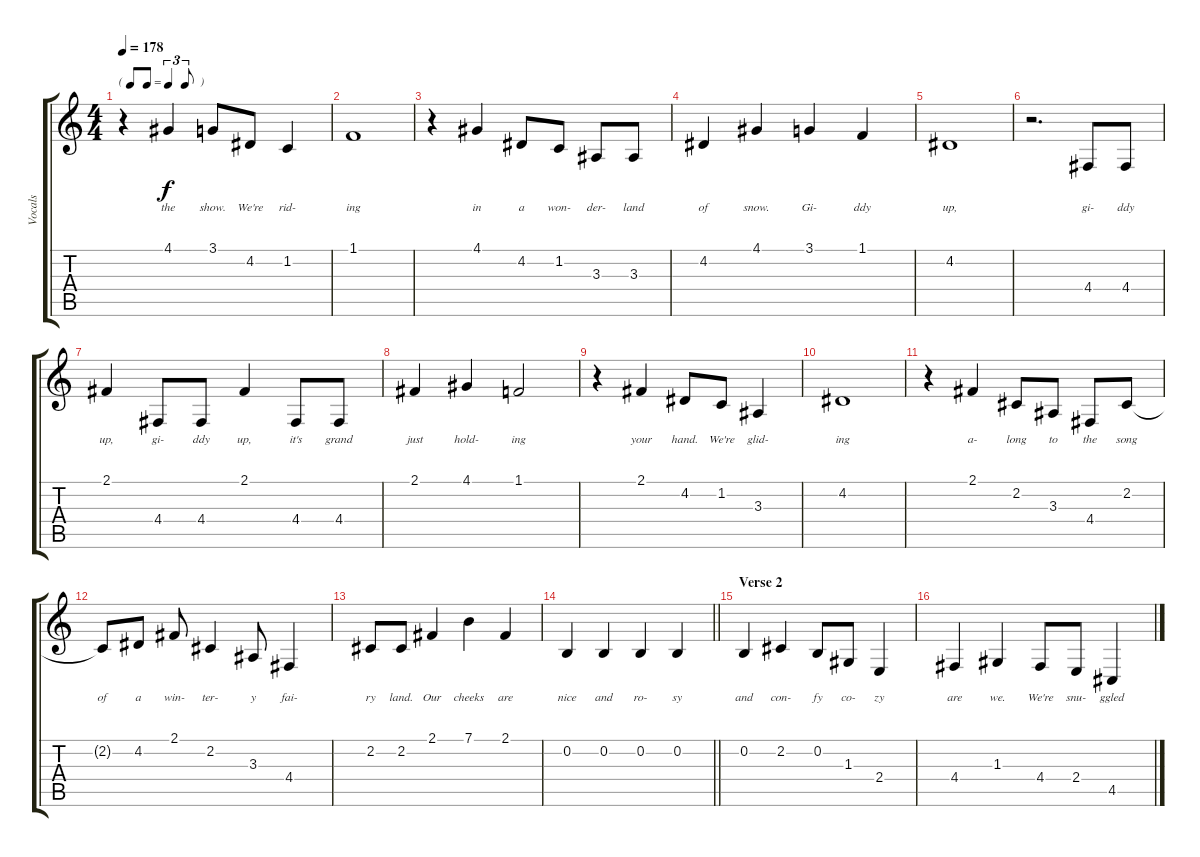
\track ("Vocals" "Vocals") {instrument tenorsax}
\staff {score tabs}
\tuning (E4 B3 G3 D3 A2 E2) {hide}
\ts (4 4)
\tf triplet8th
\tempo 178
\clef g2
\ks c
r.4{dy f} 4.1.4{lyrics (0 "the") lyrics (1 "") lyrics (2 "") lyrics (3 "") lyrics (4 "")} 3.1.8{lyrics (0 "show.") lyrics (1 "") lyrics (2 "") lyrics (3 "") lyrics (4 "")} 4.2.8{lyrics (0 "We're") lyrics (1 "") lyrics (2 "") lyrics (3 "") lyrics (4 "")} 1.2.4{lyrics (0 "rid-") lyrics (1 "") lyrics (2 "") lyrics (3 "") lyrics (4 "")} |
1.1.1{lyrics (0 "ing") lyrics (1 "") lyrics (2 "") lyrics (3 "") lyrics (4 "")} |
r.4 4.1.4{lyrics (0 "in") lyrics (1 "") lyrics (2 "") lyrics (3 "") lyrics (4 "")} 4.2.8{lyrics (0 "a") lyrics (1 "") lyrics (2 "") lyrics (3 "") lyrics (4 "")} 1.2.8{lyrics (0 "won-") lyrics (1 "") lyrics (2 "") lyrics (3 "") lyrics (4 "")} 3.3.8{lyrics (0 "der-") lyrics (1 "") lyrics (2 "") lyrics (3 "") lyrics (4 "")} 3.3.8{lyrics (0 "land") lyrics (1 "") lyrics (2 "") lyrics (3 "") lyrics (4 "")} |
4.2.4{lyrics (0 "of") lyrics (1 "") lyrics (2 "") lyrics (3 "") lyrics (4 "")} 4.1.4{lyrics (0 "snow.") lyrics (1 "") lyrics (2 "") lyrics (3 "") lyrics (4 "")} 3.1.4{lyrics (0 "Gi-") lyrics (1 "") lyrics (2 "") lyrics (3 "") lyrics (4 "")} 1.1.4{lyrics (0 "ddy") lyrics (1 "") lyrics (2 "") lyrics (3 "") lyrics (4 "")} |
4.2.1{lyrics (0 "up,") lyrics (1 "") lyrics (2 "") lyrics (3 "") lyrics (4 "")} |
r.2{d} 4.4.8{lyrics (0 "gi-") lyrics (1 "") lyrics (2 "") lyrics (3 "") lyrics (4 "")} 4.4.8{lyrics (0 "ddy") lyrics (1 "") lyrics (2 "") lyrics (3 "") lyrics (4 "")} |
2.1.4{lyrics (0 "up,") lyrics (1 "") lyrics (2 "") lyrics (3 "") lyrics (4 "")} 4.4.8{lyrics (0 "gi-") lyrics (1 "") lyrics (2 "") lyrics (3 "") lyrics (4 "")} 4.4.8{lyrics (0 "ddy") lyrics (1 "") lyrics (2 "") lyrics (3 "") lyrics (4 "")} 2.1.4{lyrics (0 "up,") lyrics (1 "") lyrics (2 "") lyrics (3 "") lyrics (4 "")} 4.4.8{lyrics (0 "it's") lyrics (1 "") lyrics (2 "") lyrics (3 "") lyrics (4 "")} 4.4.8{lyrics (0 "grand") lyrics (1 "") lyrics (2 "") lyrics (3 "") lyrics (4 "")} |
2.1.4{lyrics (0 "just") lyrics (1 "") lyrics (2 "") lyrics (3 "") lyrics (4 "")} 4.1.4{lyrics (0 "hold-") lyrics (1 "") lyrics (2 "") lyrics (3 "") lyrics (4 "")} 1.1.2{lyrics (0 "ing") lyrics (1 "") lyrics (2 "") lyrics (3 "") lyrics (4 "")} |
r.4 2.1.4{lyrics (0 "your") lyrics (1 "") lyrics (2 "") lyrics (3 "") lyrics (4 "")} 4.2.8{lyrics (0 "hand.") lyrics (1 "") lyrics (2 "") lyrics (3 "") lyrics (4 "")} 1.2.8{lyrics (0 "We're") lyrics (1 "") lyrics (2 "") lyrics (3 "") lyrics (4 "")} 3.3.4{lyrics (0 "glid-") lyrics (1 "") lyrics (2 "") lyrics (3 "") lyrics (4 "")} |
4.2.1{lyrics (0 "ing") lyrics (1 "") lyrics (2 "") lyrics (3 "") lyrics (4 "")} |
r.4 2.1.4{lyrics (0 "a-") lyrics (1 "") lyrics (2 "") lyrics (3 "") lyrics (4 "")} 2.2.8{lyrics (0 "long") lyrics (1 "") lyrics (2 "") lyrics (3 "") lyrics (4 "")} 3.3.8{lyrics (0 "to") lyrics (1 "") lyrics (2 "") lyrics (3 "") lyrics (4 "")} 4.4.8{lyrics (0 "the") lyrics (1 "") lyrics (2 "") lyrics (3 "") lyrics (4 "")} 2.2.8{lyrics (0 "song") lyrics (1 "") lyrics (2 "") lyrics (3 "") lyrics (4 "")} |
2.2{t}.8{lyrics (0 "of") lyrics (1 "") lyrics (2 "") lyrics (3 "") lyrics (4 "")} 4.2.8{lyrics (0 "a") lyrics (1 "") lyrics (2 "") lyrics (3 "") lyrics (4 "")} 2.1.8{lyrics (0 "win-") lyrics (1 "") lyrics (2 "") lyrics (3 "") lyrics (4 "")} 2.2.4{lyrics (0 "ter-") lyrics (1 "") lyrics (2 "") lyrics (3 "") lyrics (4 "")} 3.3.8{lyrics (0 "y") lyrics (1 "") lyrics (2 "") lyrics (3 "") lyrics (4 "")} 4.4.4{lyrics (0 "fai-") lyrics (1 "") lyrics (2 "") lyrics (3 "") lyrics (4 "")} |
2.2.8{lyrics (0 "ry") lyrics (1 "") lyrics (2 "") lyrics (3 "") lyrics (4 "")} 2.2.8{lyrics (0 "land.") lyrics (1 "") lyrics (2 "") lyrics (3 "") lyrics (4 "")} 2.1.4{lyrics (0 "Our") lyrics (1 "") lyrics (2 "") lyrics (3 "") lyrics (4 "")} 7.1.4{lyrics (0 "cheeks") lyrics (1 "") lyrics (2 "") lyrics (3 "") lyrics (4 "")} 2.1.4{lyrics (0 "are") lyrics (1 "") lyrics (2 "") lyrics (3 "") lyrics (4 "")} |
\barLineRight lightlight
0.2.4{lyrics (0 "nice") lyrics (1 "") lyrics (2 "") lyrics (3 "") lyrics (4 "")} 0.2.4{lyrics (0 "and") lyrics (1 "") lyrics (2 "") lyrics (3 "") lyrics (4 "")} 0.2.4{lyrics (0 "ro-") lyrics (1 "") lyrics (2 "") lyrics (3 "") lyrics (4 "")} 0.2.4{lyrics (0 "sy") lyrics (1 "") lyrics (2 "") lyrics (3 "") lyrics (4 "")} |
\section ("" "Verse 2")
0.2.4{lyrics (0 "and") lyrics (1 "") lyrics (2 "") lyrics (3 "") lyrics (4 "")} 2.2.4{lyrics (0 "con-") lyrics (1 "") lyrics (2 "") lyrics (3 "") lyrics (4 "")} 0.2.8{lyrics (0 "fy") lyrics (1 "") lyrics (2 "") lyrics (3 "") lyrics (4 "")} 1.3.8{lyrics (0 "co-") lyrics (1 "") lyrics (2 "") lyrics (3 "") lyrics (4 "")} 2.4.4{lyrics (0 "zy") lyrics (1 "") lyrics (2 "") lyrics (3 "") lyrics (4 "")} |
4.4.4{lyrics (0 "are") lyrics (1 "") lyrics (2 "") lyrics (3 "") lyrics (4 "")} 1.3.4{lyrics (0 "we.") lyrics (1 "") lyrics (2 "") lyrics (3 "") lyrics (4 "")} 4.4.8{lyrics (0 "We're") lyrics (1 "") lyrics (2 "") lyrics (3 "") lyrics (4 "")} 2.4.8{lyrics (0 "snu-") lyrics (1 "") lyrics (2 "") lyrics (3 "") lyrics (4 "")} 4.5.4{lyrics (0 "ggled") lyrics (1 "") lyrics (2 "") lyrics (3 "") lyrics (4 "")}
